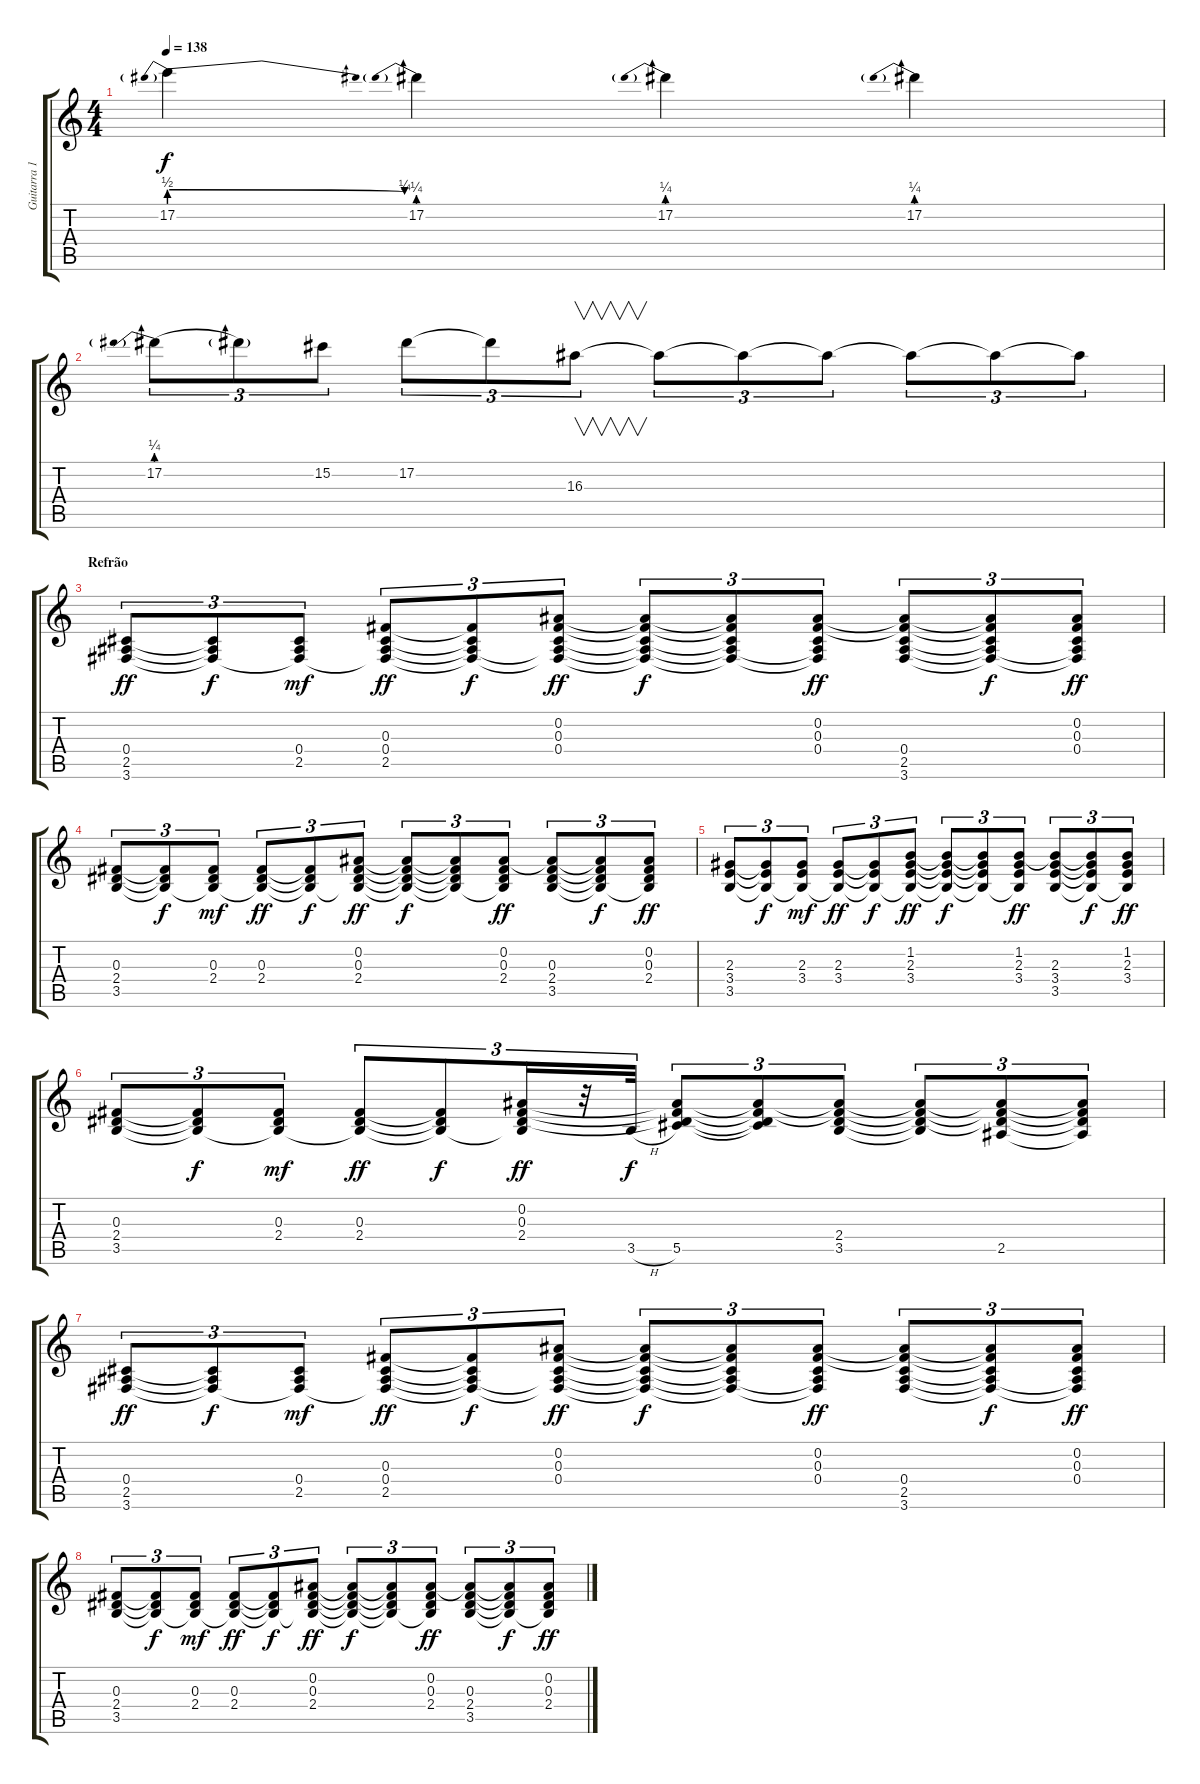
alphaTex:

\track ("Guitarra 1" "Guitarra 1") {instrument electricguitarjazz}
\staff {score tabs}
\tuning (Eb4 Bb3 Gb3 Db3 Ab2 Eb2) {hide}
\ts (4 4)
\tempo 138
\clef g2
\ks c
17.2{be (prebendrelease 0 2 60 1)}.4{dy f} 17.2{be (prebend 0 1 60 1)}.4 17.2{be (prebend 0 1 60 1)}.4 17.2{be (prebend 0 1 60 1)}.4 |
17.2{be (prebend 0 1 60 1)}.8{tu (3 2)} 17.2{t}.8{tu (3 2)} 15.2.8{tu (3 2)} 17.2.8{tu (3 2)} 17.2{t}.8{tu (3 2)} 16.3.8{v tu (3 2)} 16.3{t}.8{tu (3 2)} 16.3{t}.8{tu (3 2)} 16.3{t}.8{tu (3 2)} 16.3{t}.8{tu (3 2)} 16.3{t}.8{tu (3 2)} 16.3{t}.8{tu (3 2)} |
\section ("" "Refrão")
(0.4 2.5 3.6).8{tu (3 2) dy ff volume 11 instrument electricguitarjazz} (0.4{t} 2.5{t} 3.6{t}).8{tu (3 2) dy f} (0.4 2.5 3.6{t}).8{tu (3 2) dy mf} (0.3 0.4 2.5 3.6{t}).8{tu (3 2) dy ff} (0.3{t} 0.4{t} 2.5{t} 3.6{t}).8{tu (3 2) dy f} (0.2 0.3 0.4 2.5{t} 3.6{t}).8{tu (3 2) dy ff} (0.2{t} 0.3{t} 0.4{t} 2.5{t} 3.6{t}).8{tu (3 2) dy f} (0.2{t} 0.3{t} 0.4{t} 2.5{t} 3.6{t}).8{tu (3 2)} (0.2 0.3 0.4 2.5{t} 3.6{t}).8{tu (3 2) dy ff} (0.2{t} 0.3{t} 0.4 2.5 3.6).8{tu (3 2)} (0.2{t} 0.3{t} 0.4{t} 2.5{t} 3.6{t}).8{tu (3 2) dy f} (0.2 0.3 0.4 2.5{t} 3.6{t}).8{tu (3 2) dy ff} |
(0.3 2.4 3.5).8{tu (3 2)} (0.3{t} 2.4{t} 3.5{t}).8{tu (3 2) dy f} (0.3 2.4 3.5{t}).8{tu (3 2) dy mf} (0.3 2.4 3.5{t}).8{tu (3 2) dy ff} (0.3{t} 2.4{t} 3.5{t}).8{tu (3 2) dy f} (0.2 0.3 2.4 3.5{t}).8{tu (3 2) dy ff} (0.2{t} 0.3{t} 2.4{t} 3.5{t}).8{tu (3 2) dy f} (0.2{t} 0.3{t} 2.4{t} 3.5{t}).8{tu (3 2)} (0.2 0.3 2.4 3.5{t}).8{tu (3 2) dy ff} (0.2{t} 0.3 2.4 3.5).8{tu (3 2)} (0.2{t} 0.3{t} 2.4{t} 3.5{t}).8{tu (3 2) dy f} (0.2 0.3 2.4 3.5{t}).8{tu (3 2) dy ff} |
(2.3 3.4 3.5).8{tu (3 2)} (2.3{t} 3.4{t} 3.5{t}).8{tu (3 2) dy f} (2.3 3.4 3.5{t}).8{tu (3 2) dy mf} (2.3 3.4 3.5{t}).8{tu (3 2) dy ff} (2.3{t} 3.4{t} 3.5{t}).8{tu (3 2) dy f} (1.2 2.3 3.4 3.5{t}).8{tu (3 2) dy ff} (1.2{t} 2.3{t} 3.4{t} 3.5{t}).8{tu (3 2) dy f} (1.2{t} 2.3{t} 3.4{t} 3.5{t}).8{tu (3 2)} (1.2 2.3 3.4 3.5{t}).8{tu (3 2) dy ff} (1.2{t} 2.3 3.4 3.5).8{tu (3 2)} (1.2{t} 2.3{t} 3.4{t} 3.5{t}).8{tu (3 2) dy f} (1.2 2.3 3.4 3.5{t}).8{tu (3 2) dy ff} |
(0.3 2.4 3.5).8{tu (3 2)} (0.3{t} 2.4{t} 3.5{t}).8{tu (3 2) dy f} (0.3 2.4 3.5{t}).8{tu (3 2) dy mf} (0.3 2.4 3.5{t}).8{tu (3 2) dy ff} (0.3{t} 2.4{t} 3.5{t}).8{tu (3 2) dy f} (0.2 0.3 2.4 3.5{t}).16{tu (3 2) dy ff} r.32{tu (3 2)} 3.5{h}.32{tu (3 2) dy f} (0.2{t} 0.3{t} 2.4{t} 5.5).8{tu (3 2)} (0.2{t} 0.3{t} 2.4{t} 5.5{t}).8{tu (3 2)} (0.2{t} 0.3{t} 2.4 3.5).8{tu (3 2)} (0.2{t} 0.3{t} 2.4{t} 3.5{t}).8{tu (3 2)} (0.2{t} 0.3{t} 2.4{t} 2.5).8{tu (3 2)} (0.2{t} 0.3{t} 2.4{t} 2.5{t}).8{tu (3 2)} |
(0.4 2.5 3.6).8{tu (3 2) dy ff} (0.4{t} 2.5{t} 3.6{t}).8{tu (3 2) dy f} (0.4 2.5 3.6{t}).8{tu (3 2) dy mf} (0.3 0.4 2.5 3.6{t}).8{tu (3 2) dy ff} (0.3{t} 0.4{t} 2.5{t} 3.6{t}).8{tu (3 2) dy f} (0.2 0.3 0.4 2.5{t} 3.6{t}).8{tu (3 2) dy ff} (0.2{t} 0.3{t} 0.4{t} 2.5{t} 3.6{t}).8{tu (3 2) dy f} (0.2{t} 0.3{t} 0.4{t} 2.5{t} 3.6{t}).8{tu (3 2)} (0.2 0.3 0.4 2.5{t} 3.6{t}).8{tu (3 2) dy ff} (0.2{t} 0.3{t} 0.4 2.5 3.6).8{tu (3 2)} (0.2{t} 0.3{t} 0.4{t} 2.5{t} 3.6{t}).8{tu (3 2) dy f} (0.2 0.3 0.4 2.5{t} 3.6{t}).8{tu (3 2) dy ff} |
(0.3 2.4 3.5).8{tu (3 2)} (0.3{t} 2.4{t} 3.5{t}).8{tu (3 2) dy f} (0.3 2.4 3.5{t}).8{tu (3 2) dy mf} (0.3 2.4 3.5{t}).8{tu (3 2) dy ff} (0.3{t} 2.4{t} 3.5{t}).8{tu (3 2) dy f} (0.2 0.3 2.4 3.5{t}).8{tu (3 2) dy ff} (0.2{t} 0.3{t} 2.4{t} 3.5{t}).8{tu (3 2) dy f} (0.2{t} 0.3{t} 2.4{t} 3.5{t}).8{tu (3 2)} (0.2 0.3 2.4 3.5{t}).8{tu (3 2) dy ff} (0.2{t} 0.3 2.4 3.5).8{tu (3 2)} (0.2{t} 0.3{t} 2.4{t} 3.5{t}).8{tu (3 2) dy f} (0.2 0.3 2.4 3.5{t}).8{tu (3 2) dy ff}
